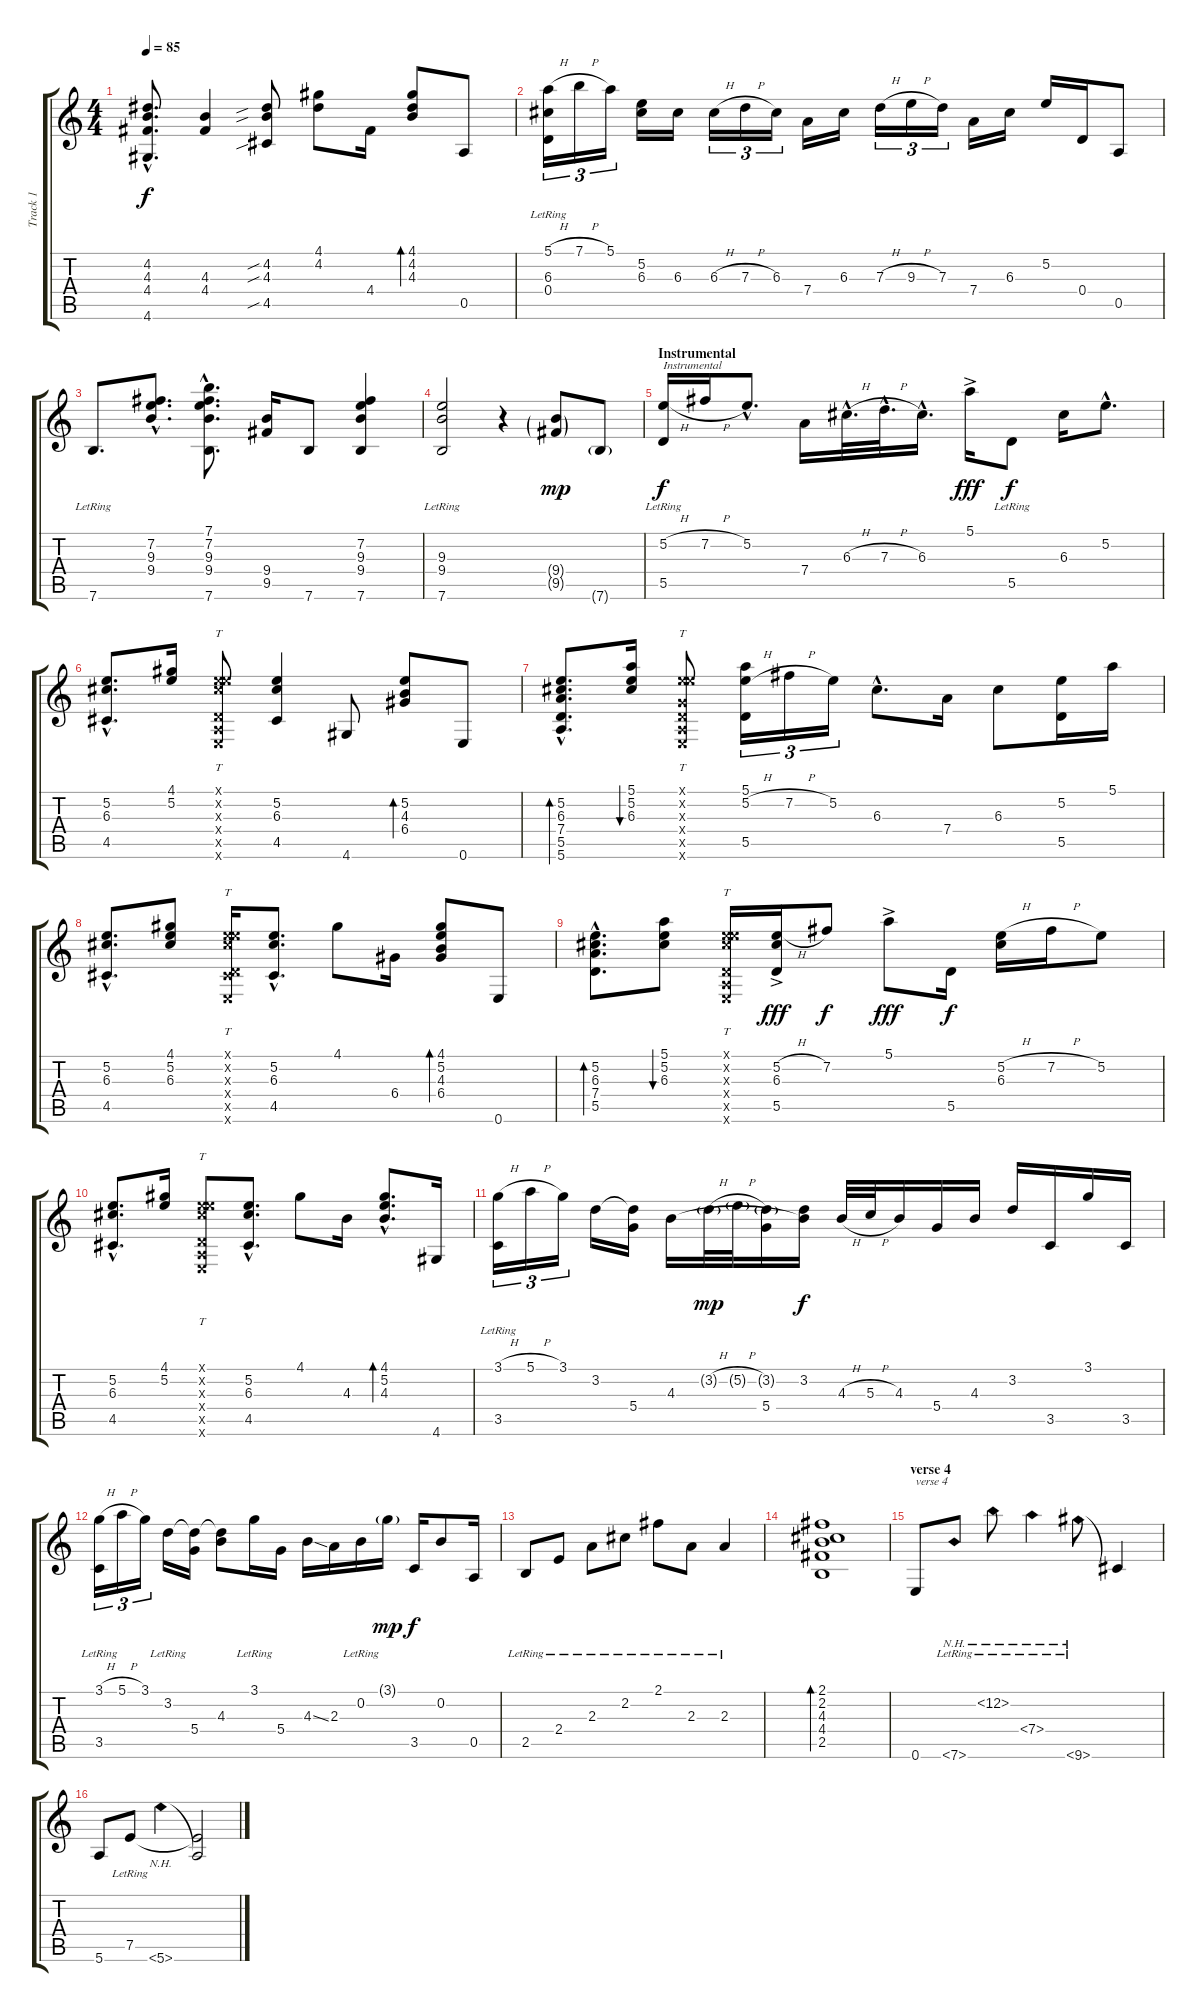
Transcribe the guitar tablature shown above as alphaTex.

\track ("Track 1" "Track 1") {instrument acousticguitarnylon}
\staff {score tabs}
\tuning (E4 B3 G3 D3 A2 E2) {hide}
\ts (4 4)
\tempo 85
\clef g2
\ks c
(4.2{hac} 4.3{hac} 4.4{hac} 4.6{hac}).8{d dy f} (4.3 4.4).4 (4.2{sib} 4.3{sib} 4.5{sib}).8 (4.1 4.2).8 4.4.16 (4.1 4.2 4.3).8{bd 60} 0.5.8 |
(5.1{h} 6.3 0.4{lr}).16{tu (3 2)} 7.1{h}.16{tu (3 2)} 5.1.16{tu (3 2)} (5.2 6.3).16 6.3.16 6.3{h}.16{tu (3 2)} 7.3{h}.16{tu (3 2)} 6.3.16{tu (3 2)} 7.4.16 6.3.16 7.3{h}.16{tu (3 2)} 9.3{h}.16{tu (3 2)} 7.3.16{tu (3 2)} 7.4.16 6.3.16 5.2.16 0.4.16 0.5.8 |
7.6{lr}.8{d} (7.2{hac} 9.3{hac} 9.4{hac}).8{d} (7.1{hac} 7.2{hac} 9.3{hac} 9.4{hac} 7.6{hac}).8{d} (9.4 9.5).16 7.6.8 (7.2 9.3 9.4 7.6).4 |
(9.3 9.4{lr} 7.6).2 r.4 (9.4{g} 9.5{g}).8{dy mp} 7.6{g}.8 |
\section ("" "Instrumental")
(5.2{h} 5.5{lr}).16{txt "Instrumental" dy f} 7.2{h}.16 5.2{hac}.8{d} 7.4.16 6.3{h hac}.32{d} 7.3{h hac}.32{d} 6.3{hac}.16{d} 5.1{ac}.16{dy fff} 5.5{lr}.8{dy f} 6.3.16 5.2{hac}.8{d} |
(5.2{hac} 6.3{hac} 4.5{hac}).8{d} (4.1 5.2).16 (0.1{x} 5.2{x} 6.3{x} 0.4{x} 0.5{x} 0.6{x}).8{tt} (5.2 6.3 4.5).4 4.6.8 (5.2 4.3 6.4).8{bd 60} 0.6.8 |
(5.2{hac} 6.3{hac} 7.4{hac} 5.5{hac} 5.6{hac}).8{d bd 60} (5.1 5.2 6.3).16{bu 60} (0.1{x} 5.2{x} 0.3{x} 0.4{x} 0.5{x} 0.6{x}).8{tt} (5.1 5.2{h} 5.5).16{tu (3 2)} 7.2{h}.16{tu (3 2)} 5.2.16{tu (3 2)} 6.3{hac}.8{d} 7.4.16 6.3.8 (5.2 5.5).16 5.1.16 |
(5.2{hac} 6.3{hac} 4.5{hac}).8{d} (4.1 5.2 6.3).8 (0.1{x} 5.2{x} 6.3{x} 0.4{x} 4.5{x} 0.6{x}).16{tt} (5.2{hac} 6.3{hac} 4.5{hac}).8{d} 4.1.8 6.4.16 (4.1 5.2 4.3 6.4).8{bd 120} 0.6.8 |
(5.2{hac} 6.3{hac} 7.4{hac} 5.5{hac}).8{d bd 60} (5.1 5.2 6.3).8{bu 60} (0.1{x} 5.2{x} 6.3{x} 0.4{x} 0.5{x} 0.6{x}).16{tt} (5.2{h ac} 6.3 5.5).16{dy fff} 7.2.8{dy f} 5.1{ac}.8{dy fff} 5.5.16{dy f} (5.2{h} 6.3).16 7.2{h}.16 5.2.8 |
(5.2{hac} 6.3{hac} 4.5{hac}).8{d} (4.1 5.2).16 (0.1{x} 5.2{x} 6.3{x} 0.4{x} 0.5{x} 0.6{x}).8{tt} (5.2{hac} 6.3{hac} 4.5{hac}).8{d} 4.1.8 4.3.16 (4.1{hac} 5.2{hac} 4.3{hac}).8{d bd 60} 4.6.16 |
(3.1{h} 3.5{lr}).16{tu (3 2)} 5.1{h}.16{tu (3 2)} 3.1.16{tu (3 2)} 3.2.16 (3.2{t} 5.4).16 4.3.16 3.2{h g}.32{dy mp} 5.2{h g}.32 (3.2{g} 5.4).16 (3.2 4.3{t}).16{dy f} 4.3{h}.32 5.3{h}.32 4.3.16 5.4.16 4.3.16 3.2.16 3.5.16 3.1.16 3.5.16 |
(3.1{h} 3.5{lr}).16{tu (3 2)} 5.1{h}.16{tu (3 2)} 3.1.16{tu (3 2)} 3.2{lr}.16 (3.2{t} 5.4).16 (3.2{t} 4.3).8 3.1{lr}.16 5.4.16 4.3{ss}.16 2.3.16 0.2{lr}.16 3.1{g lr}.16{dy mp} 3.5.16{dy f} 0.2.8 0.5.16 |
2.5{lr}.8 2.4{lr}.8 2.3{lr}.8 2.2{lr}.8 2.1{lr}.8 2.3{lr}.8 2.3{lr}.4 |
(2.1 2.2 4.3 4.4 2.5).1{bd 60} |
\section ("" "verse 4")
0.6.8{txt "verse 4"} 7.6{nh lr}.8 12.2{nh lr}.8 7.4{nh lr}.4 9.6{nh lr}.8 9.6{t}.4 |
5.6.8 7.5{lr}.8 5.6{nh lr}.4 (7.5{t} 5.6{t}).2
